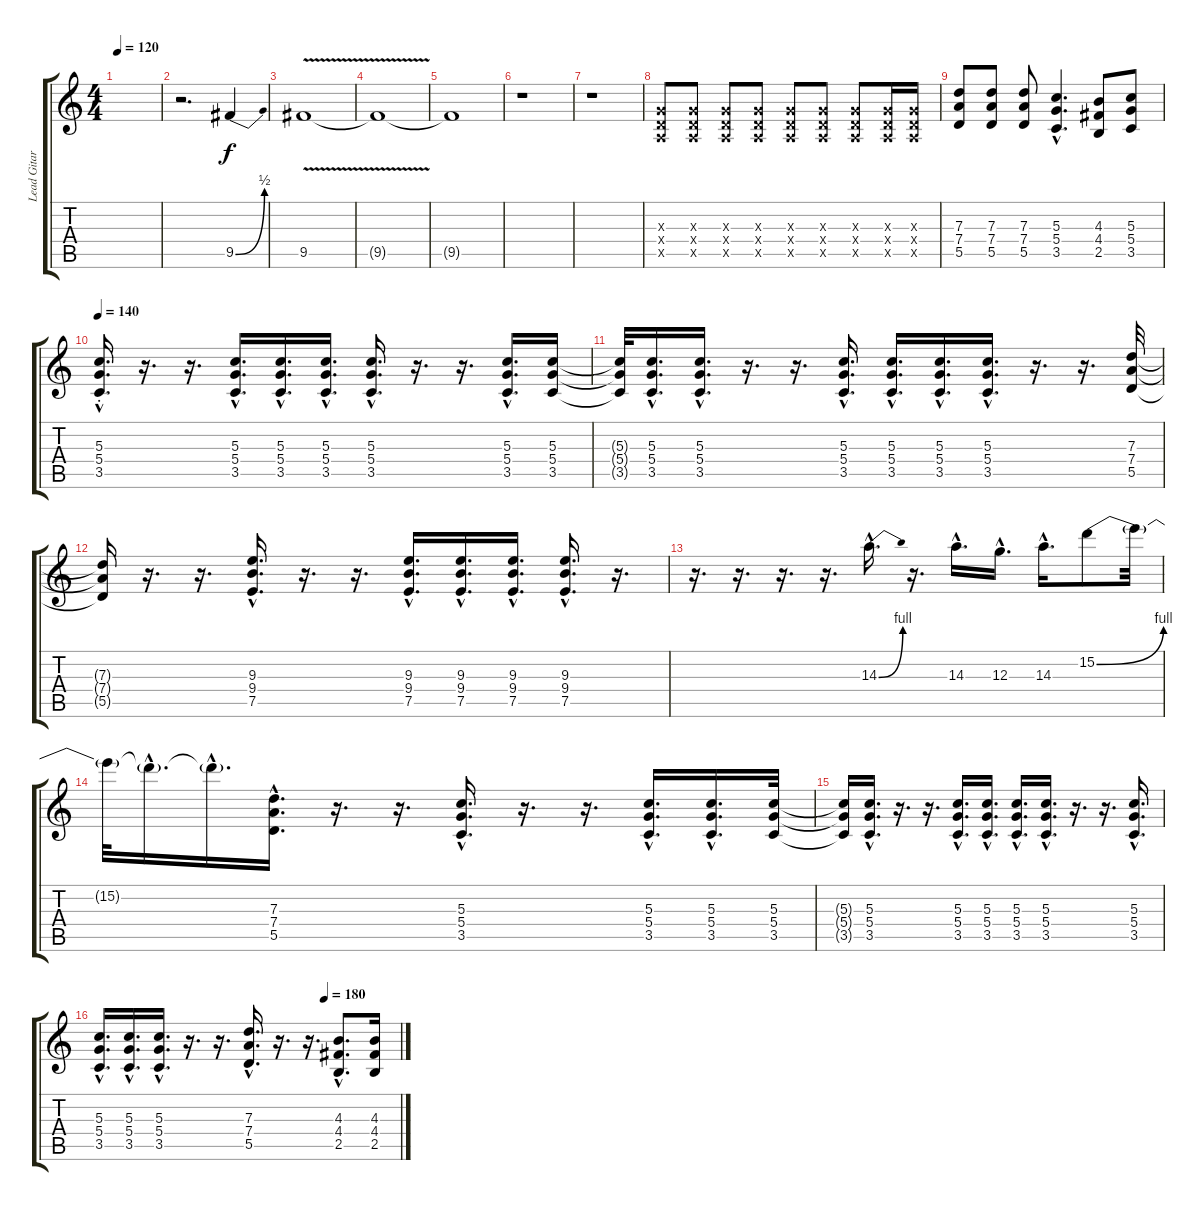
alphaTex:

\track ("Lead Gitar" "Lead Gitar") {instrument distortionguitar}
\staff {score tabs}
\tuning (E4 B3 G3 D3 A2 E2) {hide}
\ts (4 4)
\tempo 120
\clef g2
\ks c
|
r.2{d} 9.5{be (bend 0 0 60 2)}.4 |
9.5{v}.1 |
9.5{t}.1 |
9.5{t}.1 |
r.1 |
r.1 |
(0.3{x} 0.4{x} 0.5{x}).8{volume 16} (0.3{x} 0.4{x} 0.5{x}).8 (0.3{x} 0.4{x} 0.5{x}).8 (0.3{x} 0.4{x} 0.5{x}).8 (0.3{x} 0.4{x} 0.5{x}).8 (0.3{x} 0.4{x} 0.5{x}).8 (0.3{x} 0.4{x} 0.5{x}).8 (0.3{x} 0.4{x} 0.5{x}).16 (0.3{x} 0.4{x} 0.5{x}).16 |
(7.3 7.4 5.5).8 (7.3 7.4 5.5).8 (7.3 7.4 5.5).8 (5.3{hac} 5.4{hac} 3.5{hac}).4{d} (4.3 4.4 2.5).8 (5.3 5.4 3.5).8 |
\tempo 140
(5.3{hac st} 5.4{hac st} 3.5{hac st}).16{d} r.16{d} r.16{d} (5.3{hac} 5.4{hac} 3.5{hac}).16{d} (5.3{hac} 5.4{hac} 3.5{hac}).16{d} (5.3{hac} 5.4{hac} 3.5{hac}).16{d} (5.3{hac} 5.4{hac} 3.5{hac}).16{d} r.16{d} r.16{d} (5.3{hac} 5.4{hac} 3.5{hac}).16{d} (5.3 5.4 3.5).16 |
(5.3{t} 5.4{t} 3.5{t}).32 (5.3{hac} 5.4{hac} 3.5{hac}).16{d} (5.3{hac} 5.4{hac} 3.5{hac}).16{d} r.16{d} r.16{d} (5.3{hac} 5.4{hac} 3.5{hac}).16{d} (5.3{hac} 5.4{hac} 3.5{hac}).16{d} (5.3{hac} 5.4{hac} 3.5{hac}).16{d} (5.3{hac} 5.4{hac} 3.5{hac}).16{d} r.16{d} r.16{d} (7.3 7.4 5.5).32 |
(7.3{t} 7.4{t} 5.5{t}).16 r.16{d} r.16{d} (9.3{hac} 9.4{hac} 7.5{hac}).16{d} r.16{d} r.16{d} (9.3{hac} 9.4{hac} 7.5{hac}).16{d} (9.3{hac} 9.4{hac} 7.5{hac}).16{d} (9.3{hac} 9.4{hac} 7.5{hac}).16{d} (9.3{hac} 9.4{hac} 7.5{hac}).16{d} r.16{d} |
r.16{d} r.16{d} r.16{d} r.16{d} 14.3{be (bend 0 0 60 4) hac}.16{d} r.16{d} 14.3{hac}.16{d} 12.3{hac}.16{d} 14.3{hac}.16{d} 15.2{be (bend 0 0 60 4)}.8 15.2{t}.32 |
15.2{t}.32 15.2{hac t}.16{d} 15.2{hac t}.16{d} (7.3{hac} 7.4{hac} 5.5{hac}).16{d} r.16{d} r.16{d} (5.3{hac} 5.4{hac} 3.5{hac}).16{d} r.16{d} r.16{d} (5.3{hac} 5.4{hac} 3.5{hac}).16{d} (5.3{hac} 5.4{hac} 3.5{hac}).16{d} (5.3 5.4 3.5).32 |
(5.3{t} 5.4{t} 3.5{t}).16 (5.3{hac} 5.4{hac} 3.5{hac}).16{d} r.16{d} r.16{d} (5.3{hac} 5.4{hac} 3.5{hac}).16{d} (5.3{hac} 5.4{hac} 3.5{hac}).16{d} (5.3{hac} 5.4{hac} 3.5{hac}).16{d} (5.3{hac} 5.4{hac} 3.5{hac}).16{d} r.16{d} r.16{d} (5.3{hac} 5.4{hac} 3.5{hac}).16{d} |
\tempo (180 0.75)
(5.3{hac} 5.4{hac} 3.5{hac}).16{d} (5.3{hac} 5.4{hac} 3.5{hac}).16{d} (5.3{hac} 5.4{hac} 3.5{hac}).16{d} r.16{d} r.16{d} (7.3{hac} 7.4{hac} 5.5{hac}).16{d} r.16{d} r.16{d} (4.3{hac} 4.4{hac} 2.5{hac}).8{d volume 13} (4.3 4.4 2.5).16
